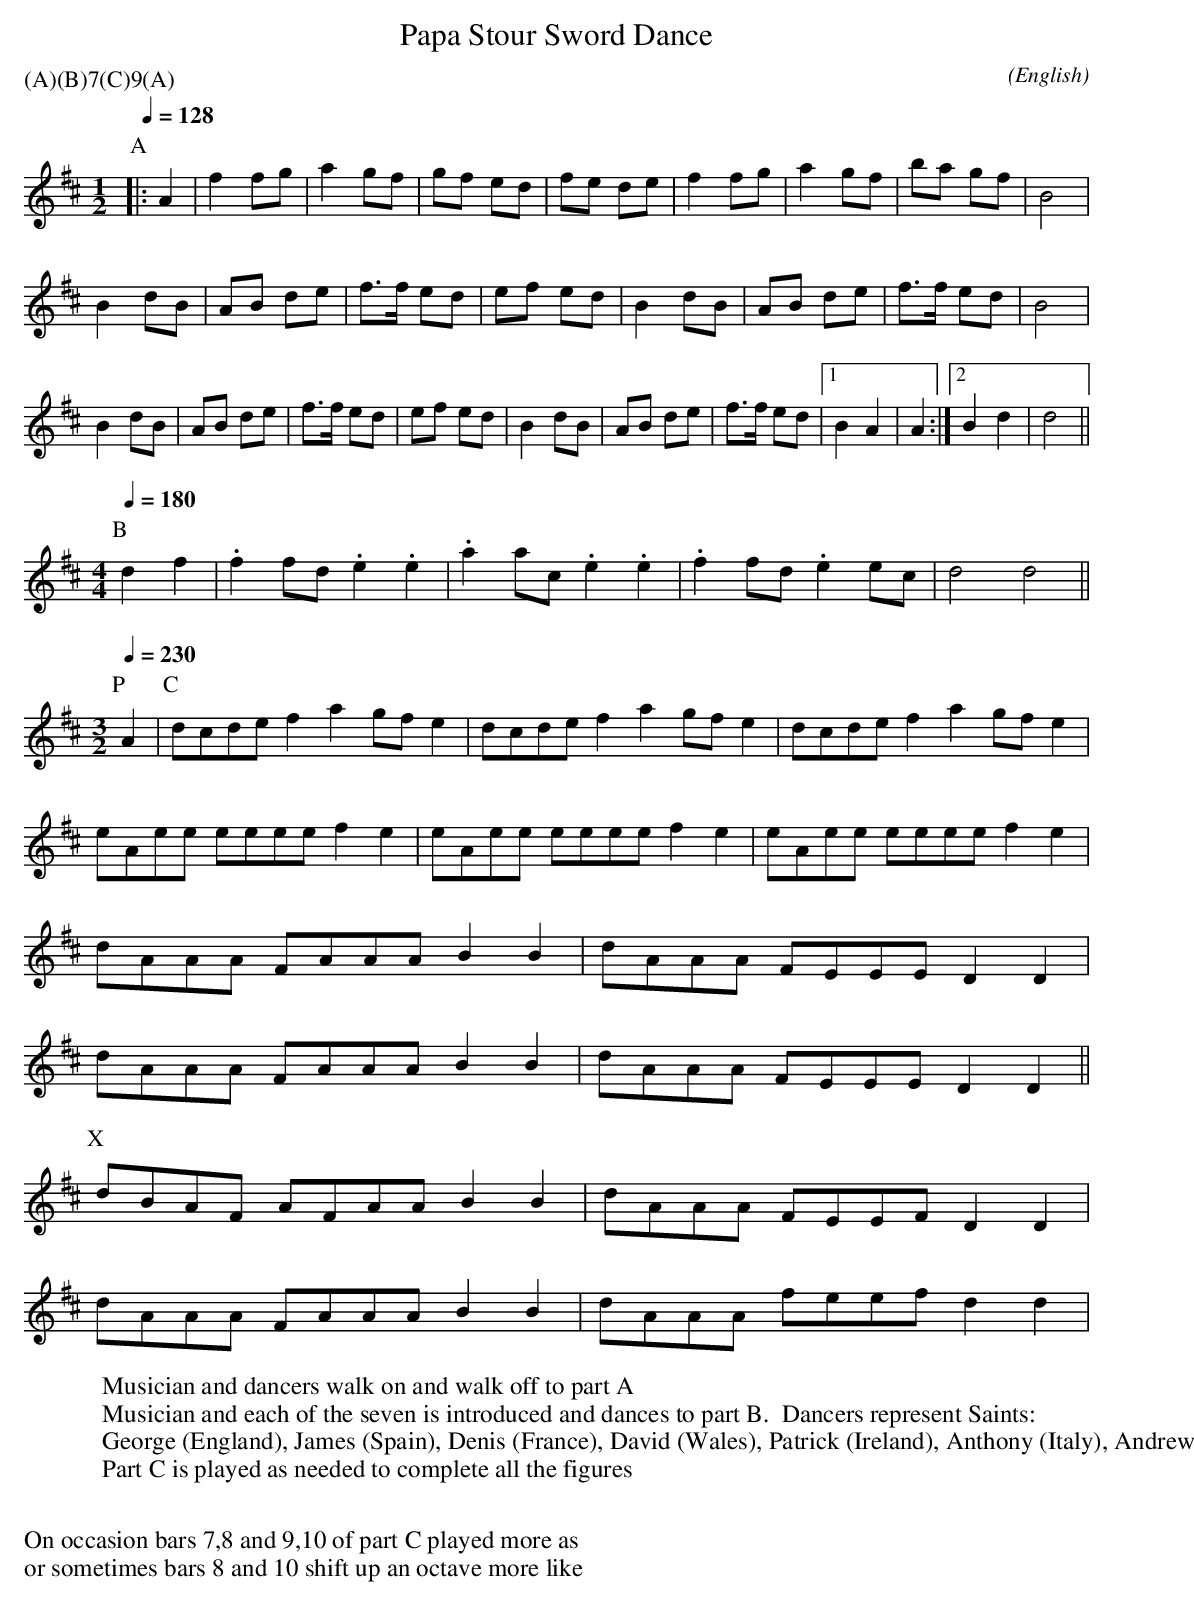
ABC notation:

X:1
T:Papa Stour Sword Dance
M:1/2
C:
O:English
P:(A)(B)7(C)9(A)
L:1/8
K:D
W:Musician and dancers walk on and walk off to part A
Q:1/4=128
P:A
|: A2 |\
   f2 fg | a2 gf | gf  ed | fe de | f2 fg | a2 gf | ba  gf |  B4    |
   B2 dB | AB de | f>f ed | ef ed | B2 dB | AB de | f>f ed |  B4    |
   B2 dB | AB de | f>f ed | ef ed | B2 dB | AB de | f>f ed |1 B2 A2 | A2   :|2\
   B2 d2 | d4    ||
W:Musician and each of the seven is introduced and dances to part B.  Dancers represent Saints:
W:George (England), James (Spain), Denis (France), David (Wales), Patrick (Ireland), Anthony (Italy), Andrew (Scotland)
M:4/4
L:1/8
Q:1/4=180
P:B
d2 f2 |\
.f2 fd .e2 .e2 | .a2 ac .e2 .e2 | .f2 fd .e2 ec | d4      d4 ||
W:Part C is played as needed to complete all the figures
M:3/2
Q:1/4=230
P:P
A2    |\
P:C
dcde f2 a2 gfe2  | dcde f2 a2 gfe2  | dcde f2 a2 gfe2   |
eAee eeee  f2 e2 | eAee eeee  f2 e2 | eAee eeee  f2 e2  |
dAAA FAAA  B2 B2 | dAAA FEEE  D2 D2 |
dAAA FAAA  B2 B2 | dAAA FEEE  D2 D2 ||
W:
W: On occasion bars 7,8 and 9,10 of part C played more as
P:X
dBAF AFAA  B2 B2 | dAAA FEEF  D2 D2 |
W: or sometimes bars 8 and 10 shift up an octave more like
dAAA FAAA  B2 B2 | dAAA feef  d2 d2 |
